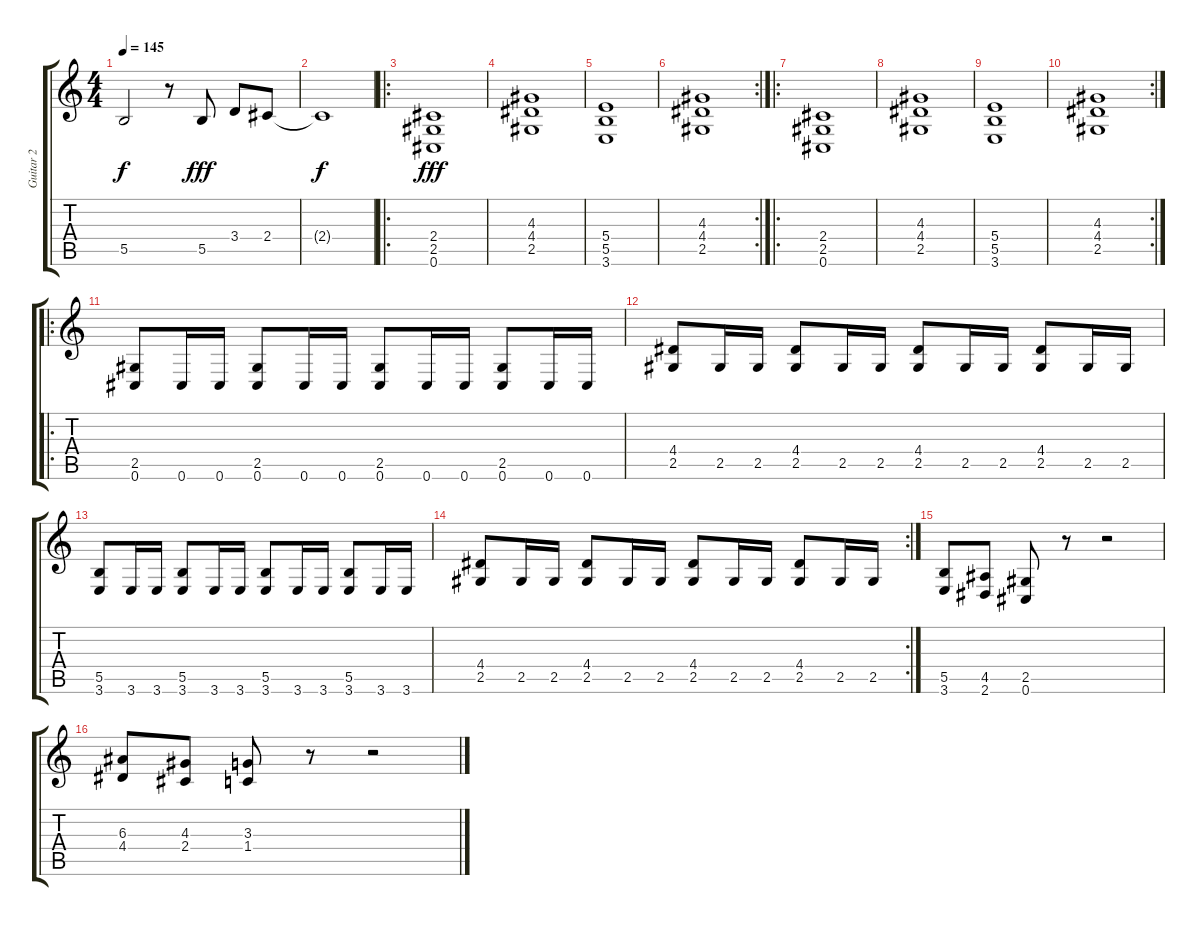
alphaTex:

\track ("Guitar 2" "Guitar 2") {instrument distortionguitar}
\staff {score tabs}
\tuning (Db4 Ab3 E3 B2 Gb2 Db2) {hide}
\ts (4 4)
\tempo 145
\clef g2
\ks c
5.5{t}.2{dy f} r.8 5.5.8{dy fff} 3.4.8 2.4.8 |
2.4{t}.1{dy f} |
\ro
(2.4 2.5 0.6).1{dy fff} |
(4.3 4.4 2.5).1 |
(5.4 5.5 3.6).1 |
\rc 2
(4.3 4.4 2.5).1 |
\ro
(2.4 2.5 0.6).1 |
(4.3 4.4 2.5).1 |
(5.4 5.5 3.6).1 |
\rc 2
(4.3 4.4 2.5).1 |
\ro
(2.5 0.6).8 0.6.16 0.6.16 (2.5 0.6).8 0.6.16 0.6.16 (2.5 0.6).8 0.6.16 0.6.16 (2.5 0.6).8 0.6.16 0.6.16 |
(4.4 2.5).8 2.5.16 2.5.16 (4.4 2.5).8 2.5.16 2.5.16 (4.4 2.5).8 2.5.16 2.5.16 (4.4 2.5).8 2.5.16 2.5.16 |
(5.5 3.6).8 3.6.16 3.6.16 (5.5 3.6).8 3.6.16 3.6.16 (5.5 3.6).8 3.6.16 3.6.16 (5.5 3.6).8 3.6.16 3.6.16 |
\rc 2
(4.4 2.5).8 2.5.16 2.5.16 (4.4 2.5).8 2.5.16 2.5.16 (4.4 2.5).8 2.5.16 2.5.16 (4.4 2.5).8 2.5.16 2.5.16 |
(5.5 3.6).8 (4.5 2.6).8 (2.5 0.6).8 r.8 r.2 |
(6.3 4.4).8 (4.3 2.4).8 (3.3 1.4).8 r.8 r.2
